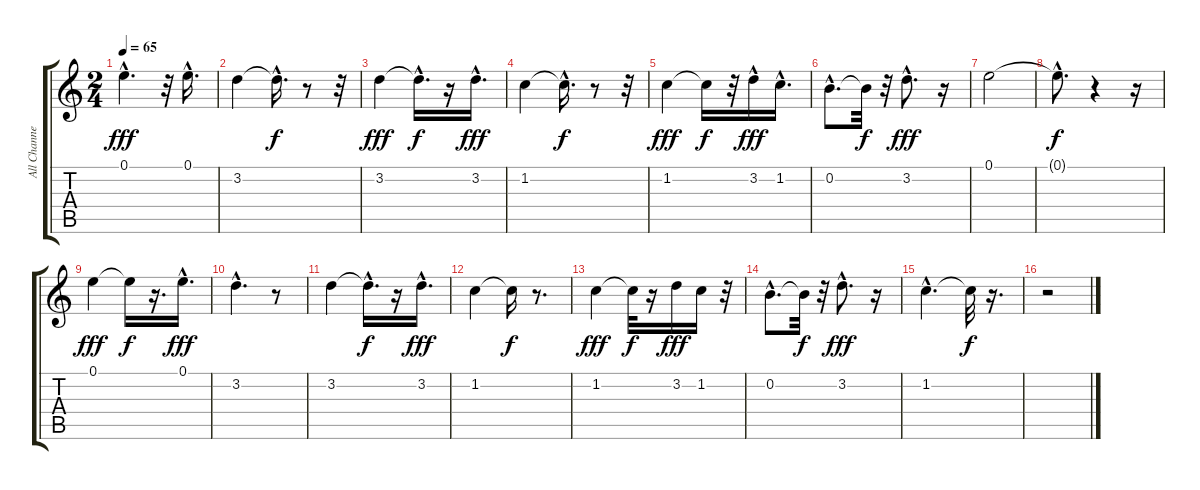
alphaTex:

\track ("All Channels*merged" "All Channe") {instrument acousticguitarnylon}
\staff {score tabs}
\tuning (E4 B3 G3 D3 A2 E2) {hide}
\ts (2 4)
\tempo 65
\clef g2
\ks c
0.1{hac}.4{d dy fff instrument acousticguitarnylon} r.32 0.1{hac}.16{d} |
3.2.4 3.2{hac t}.16{d dy f} r.8 r.32 |
3.2.4{dy fff} 3.2{hac t}.16{d dy f} r.16 3.2{hac}.16{d dy fff} |
1.2.4 1.2{hac t}.16{d dy f} r.8 r.32 |
1.2.4{dy fff} 1.2{t}.16{dy f} r.32 3.2{hac}.16{dy fff} 1.2{hac}.16{d} |
0.2{hac}.8{d} 0.2{t}.32{dy f} r.32 3.2{hac}.8{d dy fff} r.16 |
0.1.2 |
0.1{hac t}.8{d dy f} r.4 r.16 |
0.1.4{dy fff} 0.1{t}.16{dy f} r.16{d} 0.1{hac}.16{d dy fff} |
3.2{hac}.4{d} r.8 |
3.2.4 3.2{hac t}.16{d dy f} r.16 3.2{hac}.16{d dy fff} |
1.2.4 1.2{t}.16{dy f} r.8{d} |
1.2.4{dy fff} 1.2{t}.32{dy f} r.16 3.2.16{dy fff} 1.2.16 r.32 |
0.2{hac}.8{d} 0.2{t}.32{dy f} r.32 3.2{hac}.8{d dy fff} r.16 |
1.2{hac}.4{d} 1.2{t}.32{dy f} r.16{d} |
r.2
